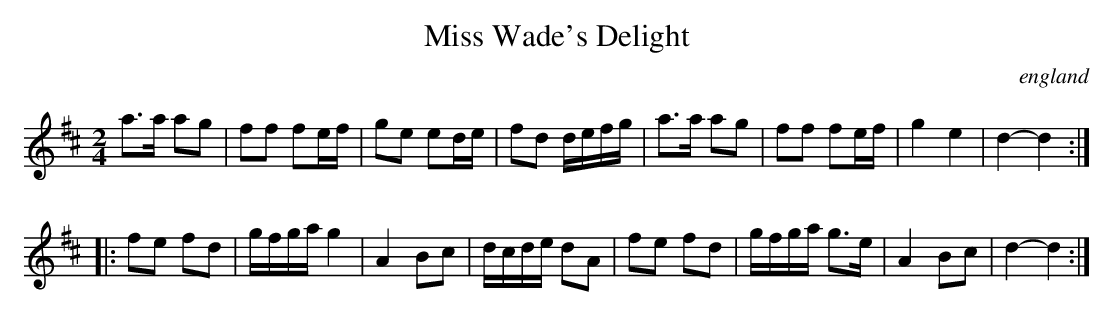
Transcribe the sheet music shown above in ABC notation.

X:1
T:Miss Wade's Delight
O:england
M:2/4
K:D
a3a a2g2| f2f2 f2ef| g2e2 e2de| f2d2 defg| \
a3a a2g2| f2f2 f2ef| g4 e4| d4-d4::
f2e2 f2d2| gfga g4| A4 B2c2| dcde d2A2| \
f2e2 f2d2| gfga g3e| A4 B2c2| d4-d4:|
